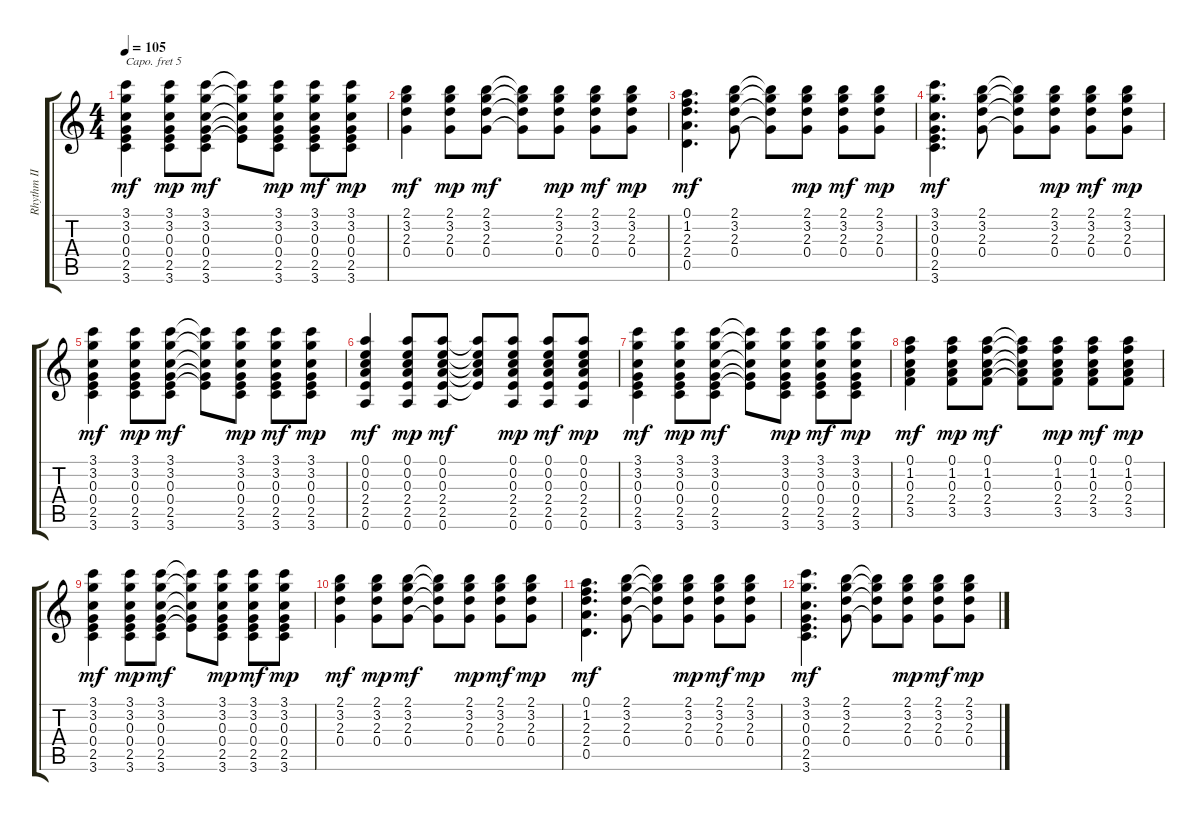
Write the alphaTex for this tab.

\track ("Rhythm II" "Rhythm II") {instrument acousticguitarsteel}
\staff {score tabs}
\capo 5
\tuning (E4 B3 G3 D3 A2 E2) {hide}
\ts (4 4)
\tempo 105
\clef g2
\ks c
(3.1 3.2 0.3 0.4 2.5 3.6).4{dy mf} (3.1 3.2 0.3 0.4 2.5 3.6).8{dy mp} (3.1 3.2 0.3 0.4 2.5 3.6).8{dy mf} (3.1{t} 3.2{t} 0.3{t} 0.4{t} 2.5{t}).8 (3.1 3.2 0.3 0.4 2.5 3.6).8{dy mp} (3.1 3.2 0.3 0.4 2.5 3.6).8{dy mf} (3.1 3.2 0.3 0.4 2.5 3.6).8{dy mp} |
(2.1 3.2 2.3 0.4).4{dy mf} (2.1 3.2 2.3 0.4).8{dy mp} (2.1 3.2 2.3 0.4).8{dy mf} (2.1{t} 3.2{t} 2.3{t} 0.4{t}).8 (2.1 3.2 2.3 0.4).8{dy mp} (2.1 3.2 2.3 0.4).8{dy mf} (2.1 3.2 2.3 0.4).8{dy mp} |
(0.1 1.2 2.3 2.4 0.5).4{d dy mf} (2.1 3.2 2.3 0.4).8 (2.1{t} 3.2{t} 2.3{t} 0.4{t}).8 (2.1 3.2 2.3 0.4).8{dy mp} (2.1 3.2 2.3 0.4).8{dy mf} (2.1 3.2 2.3 0.4).8{dy mp} |
(3.1 3.2 0.3 0.4 2.5 3.6).4{d dy mf} (2.1 3.2 2.3 0.4).8 (2.1{t} 3.2{t} 2.3{t} 0.4{t}).8 (2.1 3.2 2.3 0.4).8{dy mp} (2.1 3.2 2.3 0.4).8{dy mf} (2.1 3.2 2.3 0.4).8{dy mp} |
(3.1 3.2 0.3 0.4 2.5 3.6).4{dy mf volume 3} (3.1 3.2 0.3 0.4 2.5 3.6).8{dy mp} (3.1 3.2 0.3 0.4 2.5 3.6).8{dy mf} (3.1{t} 3.2{t} 0.3{t} 0.4{t} 2.5{t}).8 (3.1 3.2 0.3 0.4 2.5 3.6).8{dy mp} (3.1 3.2 0.3 0.4 2.5 3.6).8{dy mf} (3.1 3.2 0.3 0.4 2.5 3.6).8{dy mp} |
(0.1 0.2 0.3 2.4 2.5 0.6).4{dy mf} (0.1 0.2 0.3 2.4 2.5 0.6).8{dy mp} (0.1 0.2 0.3 2.4 2.5 0.6).8{dy mf} (0.1{t} 0.2{t} 0.3{t} 2.4{t} 2.5{t}).8 (0.1 0.2 0.3 2.4 2.5 0.6).8{dy mp} (0.1 0.2 0.3 2.4 2.5 0.6).8{dy mf} (0.1 0.2 0.3 2.4 2.5 0.6).8{dy mp} |
(3.1 3.2 0.3 0.4 2.5 3.6).4{dy mf} (3.1 3.2 0.3 0.4 2.5 3.6).8{dy mp} (3.1 3.2 0.3 0.4 2.5 3.6).8{dy mf} (3.1{t} 3.2{t} 0.3{t} 0.4{t} 2.5{t}).8 (3.1 3.2 0.3 0.4 2.5 3.6).8{dy mp} (3.1 3.2 0.3 0.4 2.5 3.6).8{dy mf} (3.1 3.2 0.3 0.4 2.5 3.6).8{dy mp} |
(0.1 1.2 0.3 2.4 3.5).4{dy mf} (0.1 1.2 0.3 2.4 3.5).8{dy mp} (0.1 1.2 0.3 2.4 3.5).8{dy mf} (0.1{t} 1.2{t} 0.3{t} 2.4{t} 3.5{t}).8 (0.1 1.2 0.3 2.4 3.5).8{dy mp} (0.1 1.2 0.3 2.4 3.5).8{dy mf} (0.1 1.2 0.3 2.4 3.5).8{dy mp} |
(3.1 3.2 0.3 0.4 2.5 3.6).4{dy mf} (3.1 3.2 0.3 0.4 2.5 3.6).8{dy mp} (3.1 3.2 0.3 0.4 2.5 3.6).8{dy mf} (3.1{t} 3.2{t} 0.3{t} 0.4{t} 2.5{t}).8 (3.1 3.2 0.3 0.4 2.5 3.6).8{dy mp} (3.1 3.2 0.3 0.4 2.5 3.6).8{dy mf} (3.1 3.2 0.3 0.4 2.5 3.6).8{dy mp} |
(2.1 3.2 2.3 0.4).4{dy mf volume 0} (2.1 3.2 2.3 0.4).8{dy mp} (2.1 3.2 2.3 0.4).8{dy mf} (2.1{t} 3.2{t} 2.3{t} 0.4{t}).8 (2.1 3.2 2.3 0.4).8{dy mp} (2.1 3.2 2.3 0.4).8{dy mf} (2.1 3.2 2.3 0.4).8{dy mp} |
(0.1 1.2 2.3 2.4 0.5).4{d dy mf} (2.1 3.2 2.3 0.4).8 (2.1{t} 3.2{t} 2.3{t} 0.4{t}).8 (2.1 3.2 2.3 0.4).8{dy mp} (2.1 3.2 2.3 0.4).8{dy mf} (2.1 3.2 2.3 0.4).8{dy mp} |
(3.1 3.2 0.3 0.4 2.5 3.6).4{d dy mf} (2.1 3.2 2.3 0.4).8 (2.1{t} 3.2{t} 2.3{t} 0.4{t}).8 (2.1 3.2 2.3 0.4).8{dy mp} (2.1 3.2 2.3 0.4).8{dy mf} (2.1 3.2 2.3 0.4).8{dy mp}
